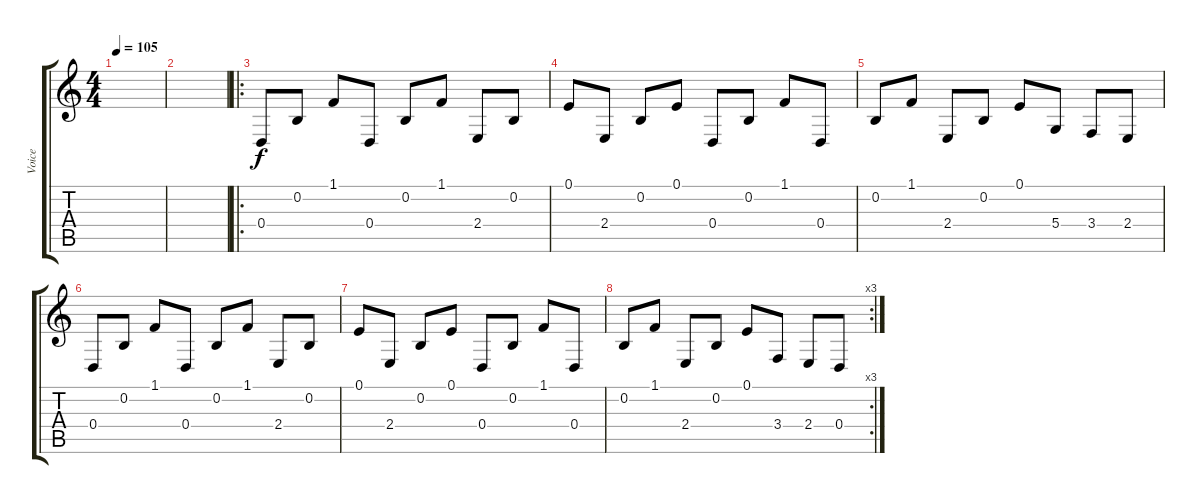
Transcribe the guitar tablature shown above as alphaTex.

\track ("Voice" "Voice") {instrument lead6voice}
\staff {score tabs}
\tuning (E4 B3 G3 D3 A2 E2) {hide}
\ts (4 4)
\tempo 105
\clef g2
\ks c
|
|
\ro
0.4.8 0.2.8 1.1.8 0.4.8 0.2.8 1.1.8 2.4.8 0.2.8 |
0.1.8 2.4.8 0.2.8 0.1.8 0.4.8 0.2.8 1.1.8 0.4.8 |
0.2.8 1.1.8 2.4.8 0.2.8 0.1.8 5.4.8 3.4.8 2.4.8 |
0.4.8 0.2.8 1.1.8 0.4.8 0.2.8 1.1.8 2.4.8 0.2.8 |
0.1.8 2.4.8 0.2.8 0.1.8 0.4.8 0.2.8 1.1.8 0.4.8 |
\rc 3
0.2.8 1.1.8 2.4.8 0.2.8 0.1.8 3.4.8 2.4.8 0.4.8
